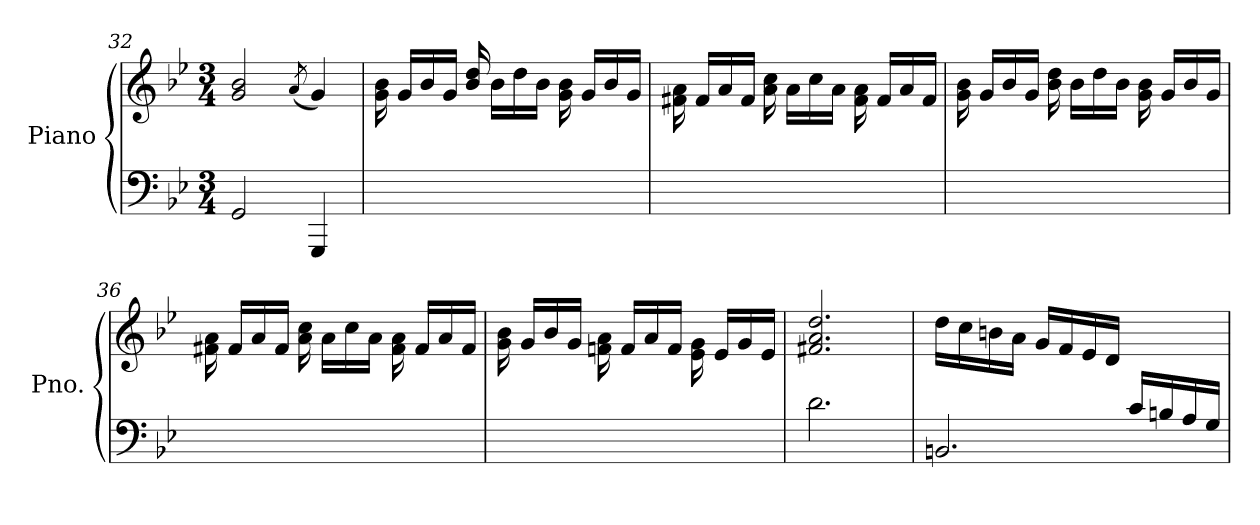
**kern	**kern
*part1	*part1
*staff2	*staff1
*I"Piano	*
*I'Pno.	*
*clefF4	*clefG2
*k[b-e-]	*k[b-e-]
*M3/4	*M3/4
=32	=32
2GG/	2g/ 2b-/
.	(<8qa/
4GGG/	4g/)
!!LO:LB:g=z
=33	=33
2.ryy	16g\ 16b-\
.	16g/LL
.	16b-/
.	16g/JJ
.	16b-/ 16dd/
.	16b-\LL
.	16dd\
.	16b-\JJ
.	16g\ 16b-\
.	16g/LL
.	16b-/
.	16g/JJ
=34	=34
2.ryy	16f#X\ 16a\
.	16f#/LL
.	16a/
.	16f#/JJ
.	16a\ 16cc\
.	16a\LL
.	16cc\
.	16a\JJ
.	16f#\ 16a\
.	16f#/LL
.	16a/
.	16f#/JJ
=35	=35
2.ryy	16g\ 16b-\
.	16g/LL
.	16b-/
.	16g/JJ
.	16b-\ 16dd\
.	16b-\LL
.	16dd\
.	16b-\JJ
.	16g\ 16b-\
.	16g/LL
.	16b-/
.	16g/JJ
=36	=36
2.ryy	16f#X\ 16a\
.	16f#/LL
.	16a/
.	16f#/JJ
.	16a\ 16cc\
.	16a\LL
.	16cc\
.	16a\JJ
.	16f#\ 16a\
.	16f#/LL
.	16a/
.	16f#/JJ
!!LO:LB:g=z
=37	=37
2.ryy	16g\ 16b-\
.	16g/LL
.	16b-/
.	16g/JJ
.	16fn\ 16a\
.	16f/LL
.	16a/
.	16f/JJ
.	16e-\ 16g\
.	16e-/LL
.	16g/
.	16e-/JJ
=38	=38
2.d\	2.f#X/ 2.a/ 2.dd/
=39	=39
*^	*
2ryy	2.BBn/	16dd\LL
.	.	16cc\
.	.	16bn\
.	.	16a\JJ
.	.	16g/LL
.	.	16f/
.	.	16e-/
.	.	16d/JJ
16c/LL	.	4ryy
16Bn/	.	.
16A/	.	.
16G/JJ	.	.
*v	*v	*
=	=
*-	*-
